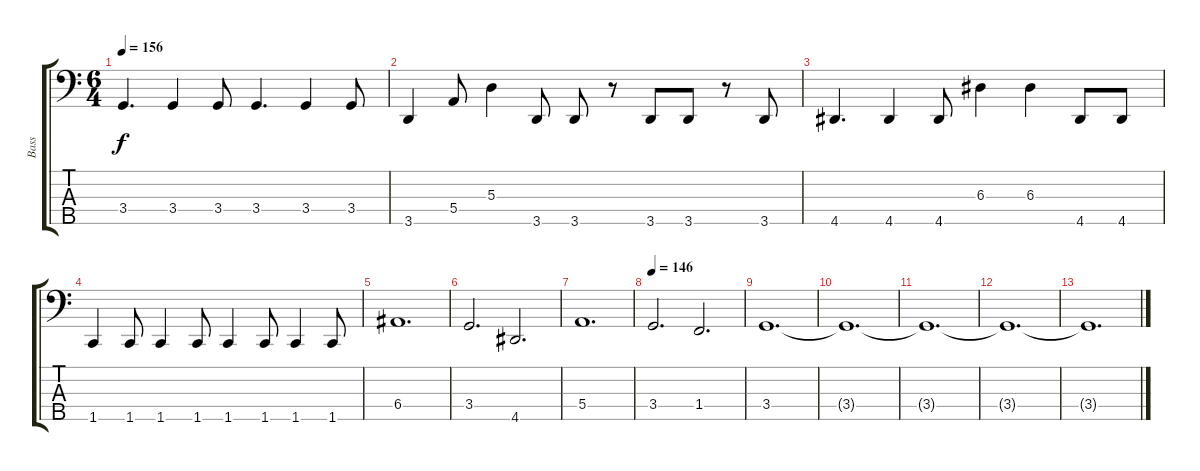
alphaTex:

\track ("Bass" "Bass") {instrument electricbassfinger}
\staff {score tabs}
\tuning (G2 D2 A1 E1 B0) {hide}
\ts (6 4)
\tempo 156
\clef f4
\ks c
3.4.4{d dy f} 3.4.4 3.4.8 3.4.4{d} 3.4.4 3.4.8 |
3.5.4 5.4.8 5.3.4 3.5.8 3.5.8 r.8 3.5.8 3.5.8 r.8 3.5.8 |
4.5.4{d} 4.5.4 4.5.8 6.3.4 6.3.4 4.5.8 4.5.8 |
1.5.4 1.5.8 1.5.4 1.5.8 1.5.4 1.5.8 1.5.4 1.5.8 |
6.4.1{d} |
3.4.2{d} 4.5.2{d} |
5.4.1{d} |
\tempo 146
3.4.2{d} 1.4.2{d} |
3.4.1{d} |
3.4{t}.1{d} |
3.4{t}.1{d} |
3.4{t}.1{d} |
3.4{t}.1{d}
